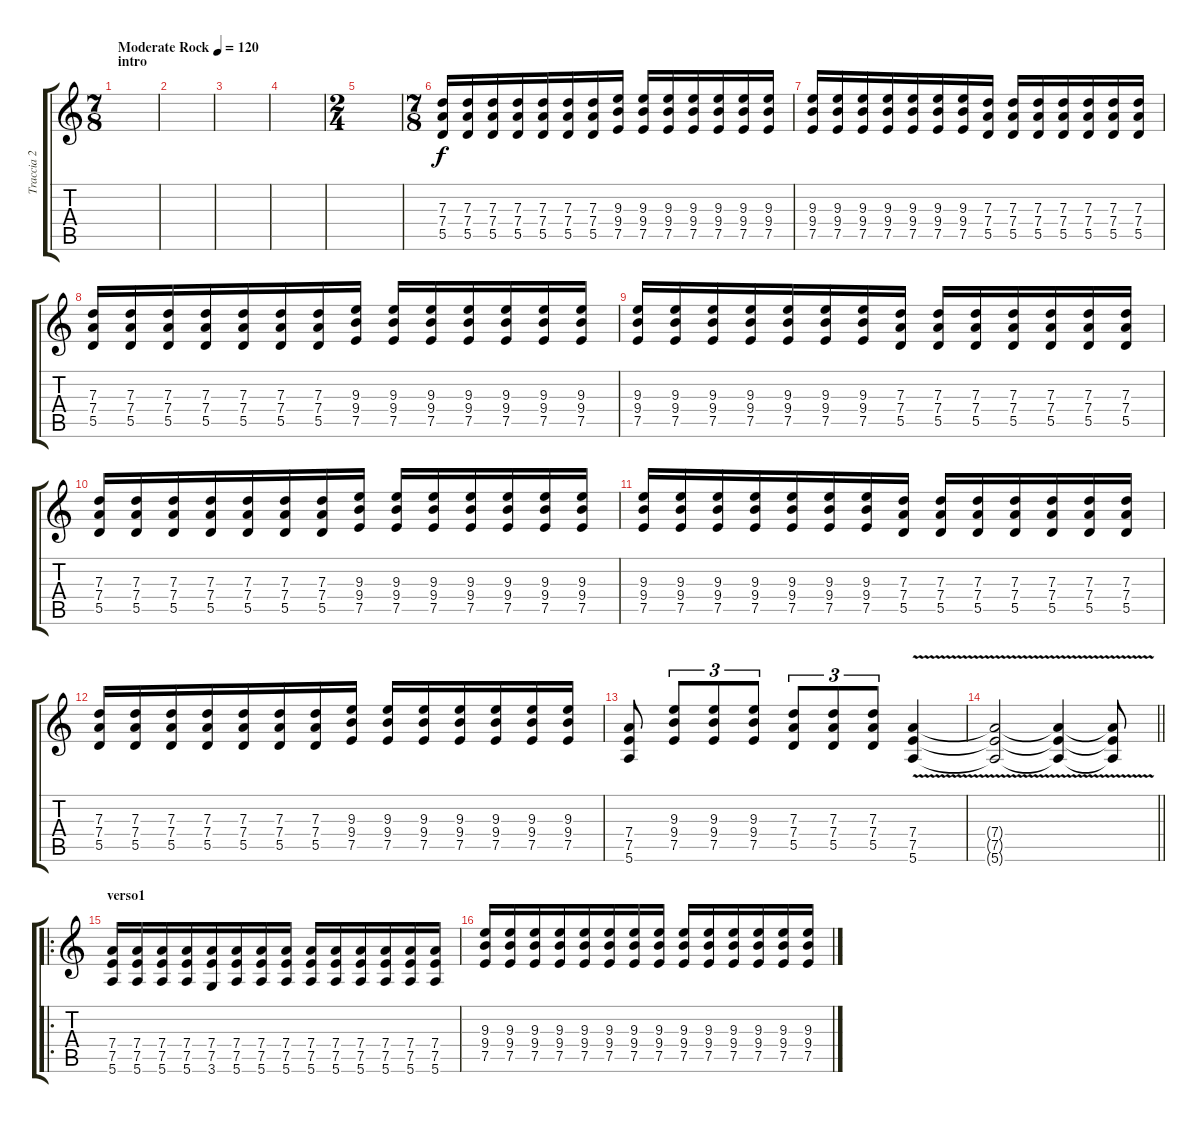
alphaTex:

\track ("Traccia 2" "Traccia 2") {instrument distortionguitar}
\staff {score tabs}
\tuning (E4 B3 G3 D3 A2 E2) {hide}
\ts (7 8)
\section ("" "intro")
\tempo (120 "Moderate Rock")
\clef g2
\ks c
|
|
|
|
\ts (2 4)
|
\ts (7 8)
(7.3 7.4 5.5).16 (7.3 7.4 5.5).16 (7.3 7.4 5.5).16 (7.3 7.4 5.5).16 (7.3 7.4 5.5).16 (7.3 7.4 5.5).16 (7.3 7.4 5.5).16 (9.3 9.4 7.5).16 (9.3 9.4 7.5).16 (9.3 9.4 7.5).16 (9.3 9.4 7.5).16 (9.3 9.4 7.5).16 (9.3 9.4 7.5).16 (9.3 9.4 7.5).16 |
(9.3 9.4 7.5).16 (9.3 9.4 7.5).16 (9.3 9.4 7.5).16 (9.3 9.4 7.5).16 (9.3 9.4 7.5).16 (9.3 9.4 7.5).16 (9.3 9.4 7.5).16 (7.3 7.4 5.5).16 (7.3 7.4 5.5).16 (7.3 7.4 5.5).16 (7.3 7.4 5.5).16 (7.3 7.4 5.5).16 (7.3 7.4 5.5).16 (7.3 7.4 5.5).16 |
(7.3 7.4 5.5).16 (7.3 7.4 5.5).16 (7.3 7.4 5.5).16 (7.3 7.4 5.5).16 (7.3 7.4 5.5).16 (7.3 7.4 5.5).16 (7.3 7.4 5.5).16 (9.3 9.4 7.5).16 (9.3 9.4 7.5).16 (9.3 9.4 7.5).16 (9.3 9.4 7.5).16 (9.3 9.4 7.5).16 (9.3 9.4 7.5).16 (9.3 9.4 7.5).16 |
(9.3 9.4 7.5).16 (9.3 9.4 7.5).16 (9.3 9.4 7.5).16 (9.3 9.4 7.5).16 (9.3 9.4 7.5).16 (9.3 9.4 7.5).16 (9.3 9.4 7.5).16 (7.3 7.4 5.5).16 (7.3 7.4 5.5).16 (7.3 7.4 5.5).16 (7.3 7.4 5.5).16 (7.3 7.4 5.5).16 (7.3 7.4 5.5).16 (7.3 7.4 5.5).16 |
(7.3 7.4 5.5).16 (7.3 7.4 5.5).16 (7.3 7.4 5.5).16 (7.3 7.4 5.5).16 (7.3 7.4 5.5).16 (7.3 7.4 5.5).16 (7.3 7.4 5.5).16 (9.3 9.4 7.5).16 (9.3 9.4 7.5).16 (9.3 9.4 7.5).16 (9.3 9.4 7.5).16 (9.3 9.4 7.5).16 (9.3 9.4 7.5).16 (9.3 9.4 7.5).16 |
(9.3 9.4 7.5).16 (9.3 9.4 7.5).16 (9.3 9.4 7.5).16 (9.3 9.4 7.5).16 (9.3 9.4 7.5).16 (9.3 9.4 7.5).16 (9.3 9.4 7.5).16 (7.3 7.4 5.5).16 (7.3 7.4 5.5).16 (7.3 7.4 5.5).16 (7.3 7.4 5.5).16 (7.3 7.4 5.5).16 (7.3 7.4 5.5).16 (7.3 7.4 5.5).16 |
(7.3 7.4 5.5).16 (7.3 7.4 5.5).16 (7.3 7.4 5.5).16 (7.3 7.4 5.5).16 (7.3 7.4 5.5).16 (7.3 7.4 5.5).16 (7.3 7.4 5.5).16 (9.3 9.4 7.5).16 (9.3 9.4 7.5).16 (9.3 9.4 7.5).16 (9.3 9.4 7.5).16 (9.3 9.4 7.5).16 (9.3 9.4 7.5).16 (9.3 9.4 7.5).16 |
(7.4 7.5 5.6).8 (9.3 9.4 7.5).8{tu (3 2)} (9.3 9.4 7.5).8{tu (3 2)} (9.3 9.4 7.5).8{tu (3 2)} (7.3 7.4 5.5).8{tu (3 2)} (7.3 7.4 5.5).8{tu (3 2)} (7.3 7.4 5.5).8{tu (3 2)} (7.4{v} 7.5{v} 5.6{v}).4 |
\barLineRight lightlight
(7.4{v t} 7.5{v t} 5.6{v t}).2 (7.4{v t} 7.5{v t} 5.6{v t}).4 (7.4{v t} 7.5{v t} 5.6{v t}).8 |
\ro
\section ("" "verso1")
(7.4 7.5 5.6).16 (7.4 7.5 5.6).16 (7.4 7.5 5.6).16 (7.4 7.5 5.6).16 (7.4 7.5 3.6).16 (7.4 7.5 5.6).16 (7.4 7.5 5.6).16 (7.4 7.5 5.6).16 (7.4 7.5 5.6).16 (7.4 7.5 5.6).16 (7.4 7.5 5.6).16 (7.4 7.5 5.6).16 (7.4 7.5 5.6).16 (7.4 7.5 5.6).16 |
(9.3 9.4 7.5).16 (9.3 9.4 7.5).16 (9.3 9.4 7.5).16 (9.3 9.4 7.5).16 (9.3 9.4 7.5).16 (9.3 9.4 7.5).16 (9.3 9.4 7.5).16 (9.3 9.4 7.5).16 (9.3 9.4 7.5).16 (9.3 9.4 7.5).16 (9.3 9.4 7.5).16 (9.3 9.4 7.5).16 (9.3 9.4 7.5).16 (9.3 9.4 7.5).16
